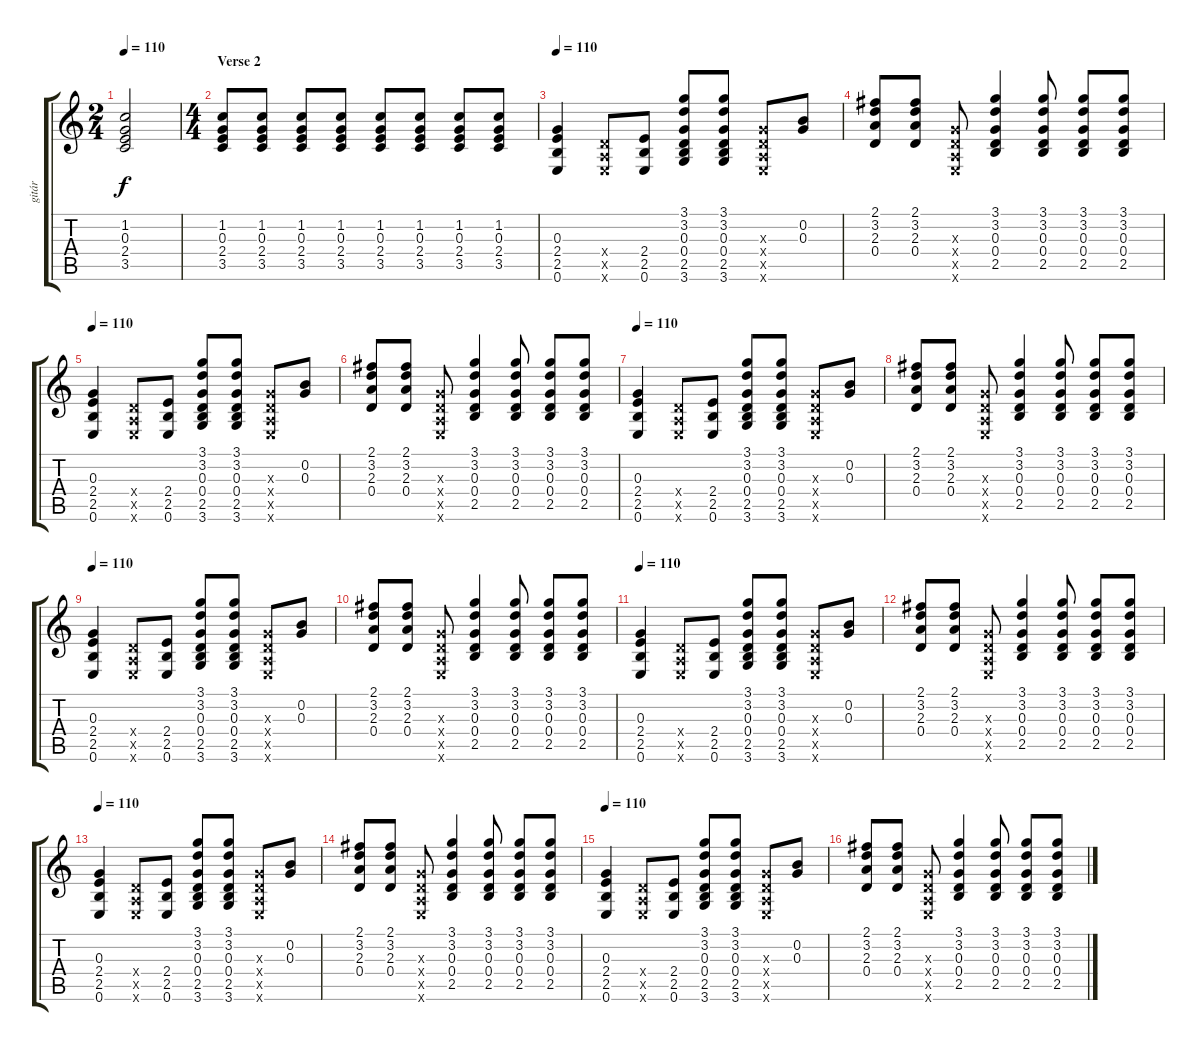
\track ("gitár" "gitár") {instrument acousticguitarsteel}
\staff {score tabs}
\tuning (E4 B3 G3 D3 A2 E2) {hide}
\ts (2 4)
\tempo 110
\clef g2
\ks c
(1.2 0.3 2.4 3.5).2{dy f} |
\ts (4 4)
\section ("" "Verse 2")
(1.2 0.3 2.4 3.5).8 (1.2 0.3 2.4 3.5).8 (1.2 0.3 2.4 3.5).8 (1.2 0.3 2.4 3.5).8 (1.2 0.3 2.4 3.5).8 (1.2 0.3 2.4 3.5).8 (1.2 0.3 2.4 3.5).8 (1.2 0.3 2.4 3.5).8 |
\tempo 110
(0.3 2.4 2.5 0.6).4 (0.4{x} 0.5{x} 0.6{x}).8 (2.4 2.5 0.6).8 (3.1 3.2 0.3 0.4 2.5 3.6).8 (3.1 3.2 0.3 0.4 2.5 3.6).8 (0.3{x} 0.4{x} 0.5{x} 0.6{x}).8 (0.2 0.3).8 |
(2.1 3.2 2.3 0.4).8 (2.1 3.2 2.3 0.4).8 (0.3{x} 0.4{x} 0.5{x} 0.6{x}).8 (3.1 3.2 0.3 0.4 2.5).4 (3.1 3.2 0.3 0.4 2.5).8 (3.1 3.2 0.3 0.4 2.5).8 (3.1 3.2 0.3 0.4 2.5).8 |
\tempo 110
(0.3 2.4 2.5 0.6).4 (0.4{x} 0.5{x} 0.6{x}).8 (2.4 2.5 0.6).8 (3.1 3.2 0.3 0.4 2.5 3.6).8 (3.1 3.2 0.3 0.4 2.5 3.6).8 (0.3{x} 0.4{x} 0.5{x} 0.6{x}).8 (0.2 0.3).8 |
(2.1 3.2 2.3 0.4).8 (2.1 3.2 2.3 0.4).8 (0.3{x} 0.4{x} 0.5{x} 0.6{x}).8 (3.1 3.2 0.3 0.4 2.5).4 (3.1 3.2 0.3 0.4 2.5).8 (3.1 3.2 0.3 0.4 2.5).8 (3.1 3.2 0.3 0.4 2.5).8 |
\tempo 110
(0.3 2.4 2.5 0.6).4 (0.4{x} 0.5{x} 0.6{x}).8 (2.4 2.5 0.6).8 (3.1 3.2 0.3 0.4 2.5 3.6).8 (3.1 3.2 0.3 0.4 2.5 3.6).8 (0.3{x} 0.4{x} 0.5{x} 0.6{x}).8 (0.2 0.3).8 |
(2.1 3.2 2.3 0.4).8 (2.1 3.2 2.3 0.4).8 (0.3{x} 0.4{x} 0.5{x} 0.6{x}).8 (3.1 3.2 0.3 0.4 2.5).4 (3.1 3.2 0.3 0.4 2.5).8 (3.1 3.2 0.3 0.4 2.5).8 (3.1 3.2 0.3 0.4 2.5).8 |
\tempo 110
(0.3 2.4 2.5 0.6).4 (0.4{x} 0.5{x} 0.6{x}).8 (2.4 2.5 0.6).8 (3.1 3.2 0.3 0.4 2.5 3.6).8 (3.1 3.2 0.3 0.4 2.5 3.6).8 (0.3{x} 0.4{x} 0.5{x} 0.6{x}).8 (0.2 0.3).8 |
(2.1 3.2 2.3 0.4).8 (2.1 3.2 2.3 0.4).8 (0.3{x} 0.4{x} 0.5{x} 0.6{x}).8 (3.1 3.2 0.3 0.4 2.5).4 (3.1 3.2 0.3 0.4 2.5).8 (3.1 3.2 0.3 0.4 2.5).8 (3.1 3.2 0.3 0.4 2.5).8 |
\tempo 110
(0.3 2.4 2.5 0.6).4 (0.4{x} 0.5{x} 0.6{x}).8 (2.4 2.5 0.6).8 (3.1 3.2 0.3 0.4 2.5 3.6).8 (3.1 3.2 0.3 0.4 2.5 3.6).8 (0.3{x} 0.4{x} 0.5{x} 0.6{x}).8 (0.2 0.3).8 |
(2.1 3.2 2.3 0.4).8 (2.1 3.2 2.3 0.4).8 (0.3{x} 0.4{x} 0.5{x} 0.6{x}).8 (3.1 3.2 0.3 0.4 2.5).4 (3.1 3.2 0.3 0.4 2.5).8 (3.1 3.2 0.3 0.4 2.5).8 (3.1 3.2 0.3 0.4 2.5).8 |
\tempo 110
(0.3 2.4 2.5 0.6).4 (0.4{x} 0.5{x} 0.6{x}).8 (2.4 2.5 0.6).8 (3.1 3.2 0.3 0.4 2.5 3.6).8 (3.1 3.2 0.3 0.4 2.5 3.6).8 (0.3{x} 0.4{x} 0.5{x} 0.6{x}).8 (0.2 0.3).8 |
(2.1 3.2 2.3 0.4).8 (2.1 3.2 2.3 0.4).8 (0.3{x} 0.4{x} 0.5{x} 0.6{x}).8 (3.1 3.2 0.3 0.4 2.5).4 (3.1 3.2 0.3 0.4 2.5).8 (3.1 3.2 0.3 0.4 2.5).8 (3.1 3.2 0.3 0.4 2.5).8 |
\tempo 110
(0.3 2.4 2.5 0.6).4 (0.4{x} 0.5{x} 0.6{x}).8 (2.4 2.5 0.6).8 (3.1 3.2 0.3 0.4 2.5 3.6).8 (3.1 3.2 0.3 0.4 2.5 3.6).8 (0.3{x} 0.4{x} 0.5{x} 0.6{x}).8 (0.2 0.3).8 |
(2.1 3.2 2.3 0.4).8 (2.1 3.2 2.3 0.4).8 (0.3{x} 0.4{x} 0.5{x} 0.6{x}).8 (3.1 3.2 0.3 0.4 2.5).4 (3.1 3.2 0.3 0.4 2.5).8 (3.1 3.2 0.3 0.4 2.5).8 (3.1 3.2 0.3 0.4 2.5).8
